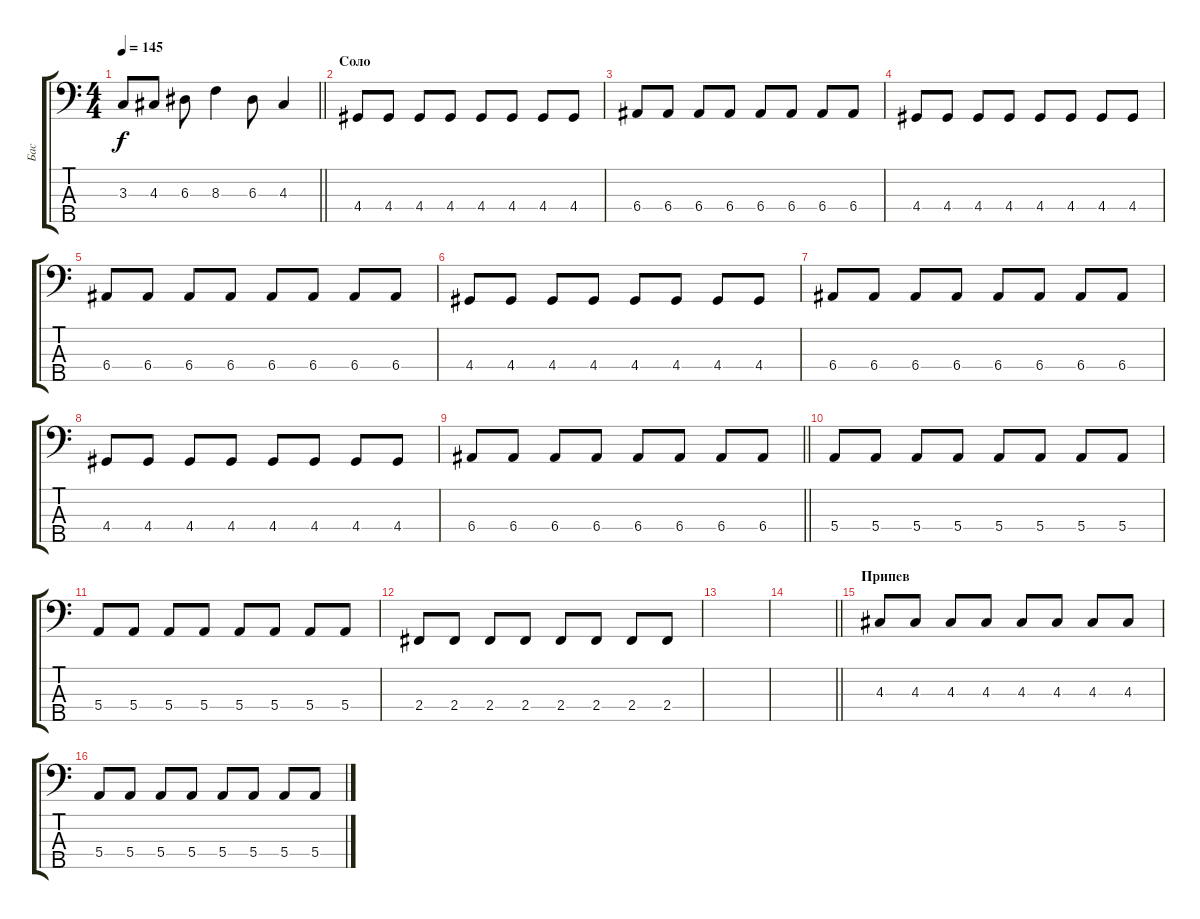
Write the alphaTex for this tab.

\track ("Бас" "Бас") {instrument electricbassfinger}
\staff {score tabs}
\tuning (G2 D2 A1 E1 B0) {hide}
\ts (4 4)
\tempo 145
\clef f4
\barLineRight lightlight
\ks c
3.3.8{dy f} 4.3.8 6.3.8 8.3.4 6.3.8 4.3.4 |
\section ("" "Соло")
4.4.8 4.4.8 4.4.8 4.4.8 4.4.8 4.4.8 4.4.8 4.4.8 |
6.4.8 6.4.8 6.4.8 6.4.8 6.4.8 6.4.8 6.4.8 6.4.8 |
4.4.8 4.4.8 4.4.8 4.4.8 4.4.8 4.4.8 4.4.8 4.4.8 |
6.4.8 6.4.8 6.4.8 6.4.8 6.4.8 6.4.8 6.4.8 6.4.8 |
4.4.8 4.4.8 4.4.8 4.4.8 4.4.8 4.4.8 4.4.8 4.4.8 |
6.4.8 6.4.8 6.4.8 6.4.8 6.4.8 6.4.8 6.4.8 6.4.8 |
4.4.8 4.4.8 4.4.8 4.4.8 4.4.8 4.4.8 4.4.8 4.4.8 |
\barLineRight lightlight
6.4.8 6.4.8 6.4.8 6.4.8 6.4.8 6.4.8 6.4.8 6.4.8 |
\section ("" " ")
5.4.8 5.4.8 5.4.8 5.4.8 5.4.8 5.4.8 5.4.8 5.4.8 |
5.4.8 5.4.8 5.4.8 5.4.8 5.4.8 5.4.8 5.4.8 5.4.8 |
2.4.8 2.4.8 2.4.8 2.4.8 2.4.8 2.4.8 2.4.8 2.4.8 |
|
\barLineRight lightlight
|
\section ("" "Припев")
4.3.8 4.3.8 4.3.8 4.3.8 4.3.8 4.3.8 4.3.8 4.3.8 |
5.4.8 5.4.8 5.4.8 5.4.8 5.4.8 5.4.8 5.4.8 5.4.8
